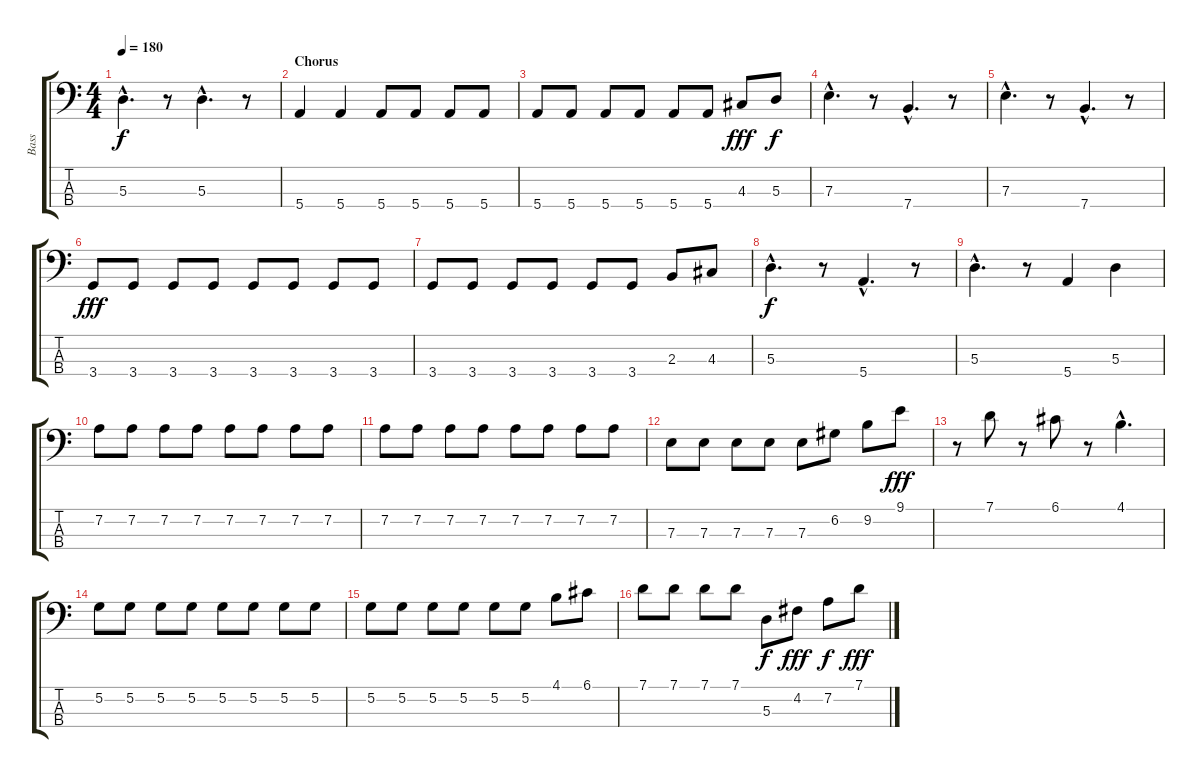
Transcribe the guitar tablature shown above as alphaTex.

\track ("Bass" "Bass") {instrument electricbasspick}
\staff {score tabs}
\tuning (G2 D2 A1 E1) {hide}
\ts (4 4)
\tempo 180
\clef f4
\ks c
5.3{hac}.4{d dy f} r.8 5.3{hac}.4{d} r.8 |
\section ("" "Chorus")
5.4.4 5.4.4 5.4.8 5.4.8 5.4.8 5.4.8 |
5.4.8 5.4.8 5.4.8 5.4.8 5.4.8 5.4.8 4.3.8{dy fff} 5.3.8{dy f} |
7.3{hac}.4{d} r.8 7.4{hac}.4{d} r.8 |
7.3{hac}.4{d} r.8 7.4{hac}.4{d} r.8 |
3.4.8{dy fff} 3.4.8 3.4.8 3.4.8 3.4.8 3.4.8 3.4.8 3.4.8 |
3.4.8 3.4.8 3.4.8 3.4.8 3.4.8 3.4.8 2.3.8 4.3.8 |
5.3{hac}.4{d dy f} r.8 5.4{hac}.4{d} r.8 |
5.3{hac}.4{d} r.8 5.4.4 5.3.4 |
7.2.8 7.2.8 7.2.8 7.2.8 7.2.8 7.2.8 7.2.8 7.2.8 |
7.2.8 7.2.8 7.2.8 7.2.8 7.2.8 7.2.8 7.2.8 7.2.8 |
7.3.8 7.3.8 7.3.8 7.3.8 7.3.8 6.2.8 9.2.8 9.1.8{dy fff} |
r.8 7.1.8 r.8 6.1.8 r.8 4.1{hac}.4{d} |
5.2.8 5.2.8 5.2.8 5.2.8 5.2.8 5.2.8 5.2.8 5.2.8 |
5.2.8 5.2.8 5.2.8 5.2.8 5.2.8 5.2.8 4.1.8 6.1.8 |
7.1.8 7.1.8 7.1.8 7.1.8 5.3.8{dy f} 4.2.8{dy fff} 7.2.8{dy f} 7.1.8{dy fff}
